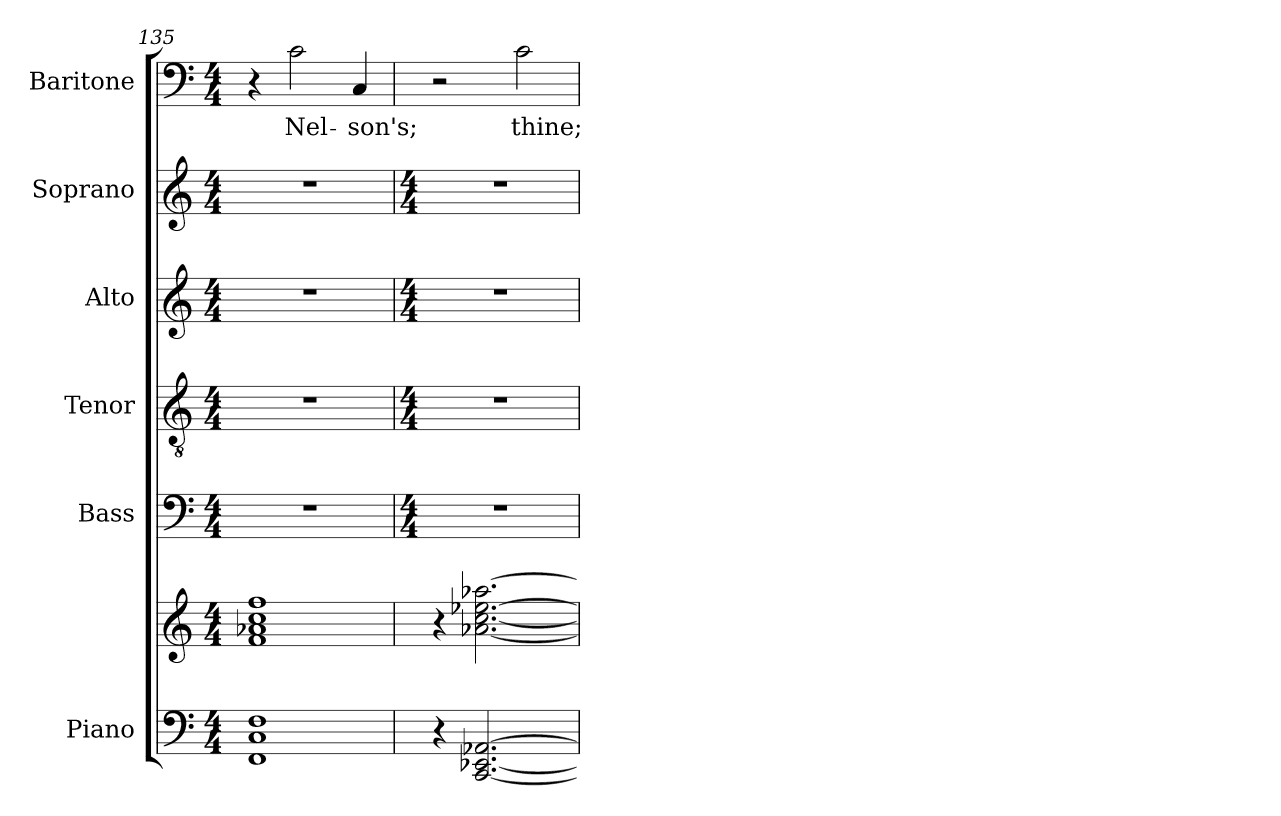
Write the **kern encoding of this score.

**kern	**kern	**kern	**kern	**kern	**kern	**kern	**text
*part6	*part6	*part5	*part4	*part3	*part2	*part1	*part1
*staff7	*staff6	*staff5	*staff4	*staff3	*staff2	*staff1	*staff1
*I"Piano	*	*I"Bass	*I"Tenor	*I"Alto	*I"Soprano	*I"Baritone	*
*	*	*I'B	*I'T	*I'A	*I'S	*	*
*clefF4	*clefG2	*clefF4	*clefGv2	*clefG2	*clefG2	*clefF4	*
*k[]	*k[]	*k[]	*k[]	*k[]	*k[]	*k[]	*
*C:	*C:	*C:	*C:	*C:	*C:	*C:	*
*M4/4	*M4/4	*M4/4	*M4/4	*M4/4	*M4/4	*M4/4	*
=135	=135	=135	=135	=135	=135	=135	=135
*^	*	*	*	*	*	*	*
1FF/ 1C/ 1F/	1ryy	1f 1a-X 1cc 1ff	1r	1r	1r	1r	4r	.
!	!	!	!	!	!	!	!	!LO:LY:b
.	.	.	.	.	.	.	2c	Nel-
!	!	!	!	!	!	!	!	!LO:LY:b
.	.	.	.	.	.	.	4C	-son's;
*v	*v	*	*	*	*	*	*	*
!!LO:LB:g=z
=136	=136	=136	=136	=136	=136	=136	=136
*	*	*M4/4	*M4/4	*M4/4	*M4/4	*	*
4r	4r	1r	1r	1r	1r	2r	.
[2.CC [2.EE-X [2.AA-X	[2.a-X [2.cc [2.ee-X [2.aa-X	.	.	.	.	.	.
!	!	!	!	!	!	!	!LO:LY:b
.	.	.	.	.	.	2c	thine;
=	=	=	=	=	=	=	=
*-	*-	*-	*-	*-	*-	*-	*-
